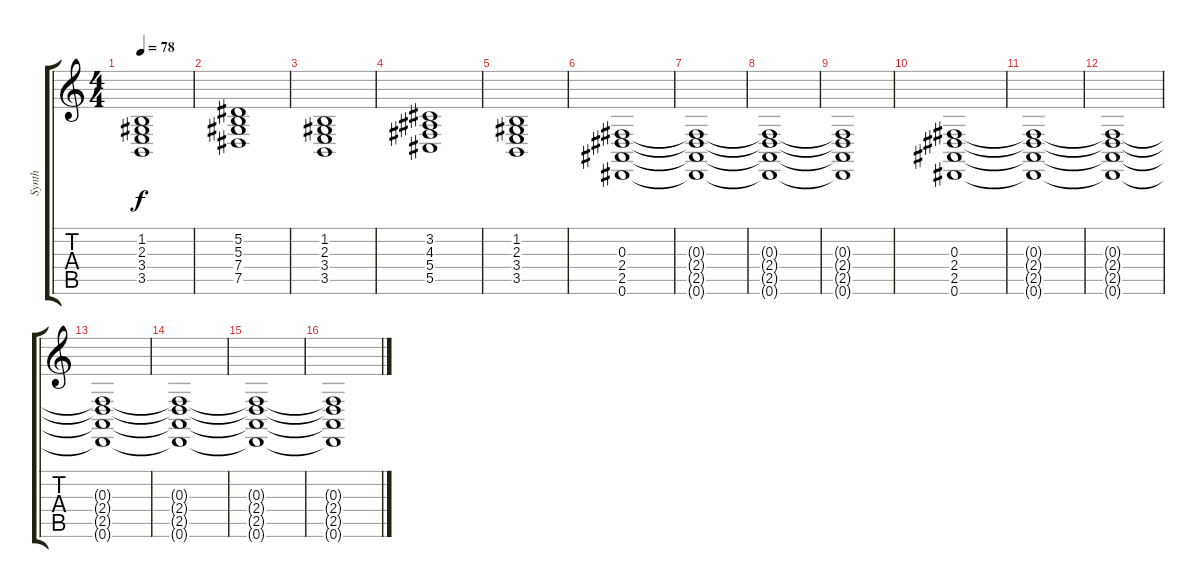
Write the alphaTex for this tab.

\track ("Synth" "Synth") {instrument synthstrings1}
\staff {score tabs}
\tuning (Eb4 Bb3 Gb3 Db3 Ab2 Eb2) {hide}
\ts (4 4)
\tempo 78
\clef g2
\ks c
(1.2 2.3 3.4 3.5).1{dy f} |
(5.2 5.3 7.4 7.5).1 |
(1.2 2.3 3.4 3.5).1 |
(3.2 4.3 5.4 5.5).1 |
(1.2 2.3 3.4 3.5).1 |
(0.3 2.4 2.5 0.6).1 |
(0.3{t} 2.4{t} 2.5{t} 0.6{t}).1 |
(0.3{t} 2.4{t} 2.5{t} 0.6{t}).1 |
(0.3{t} 2.4{t} 2.5{t} 0.6{t}).1 |
(0.3 2.4 2.5 0.6).1 |
(0.3{t} 2.4{t} 2.5{t} 0.6{t}).1 |
(0.3{t} 2.4{t} 2.5{t} 0.6{t}).1 |
(0.3{t} 2.4{t} 2.5{t} 0.6{t}).1 |
(0.3{t} 2.4{t} 2.5{t} 0.6{t}).1 |
(0.3{t} 2.4{t} 2.5{t} 0.6{t}).1 |
(0.3{t} 2.4{t} 2.5{t} 0.6{t}).1
